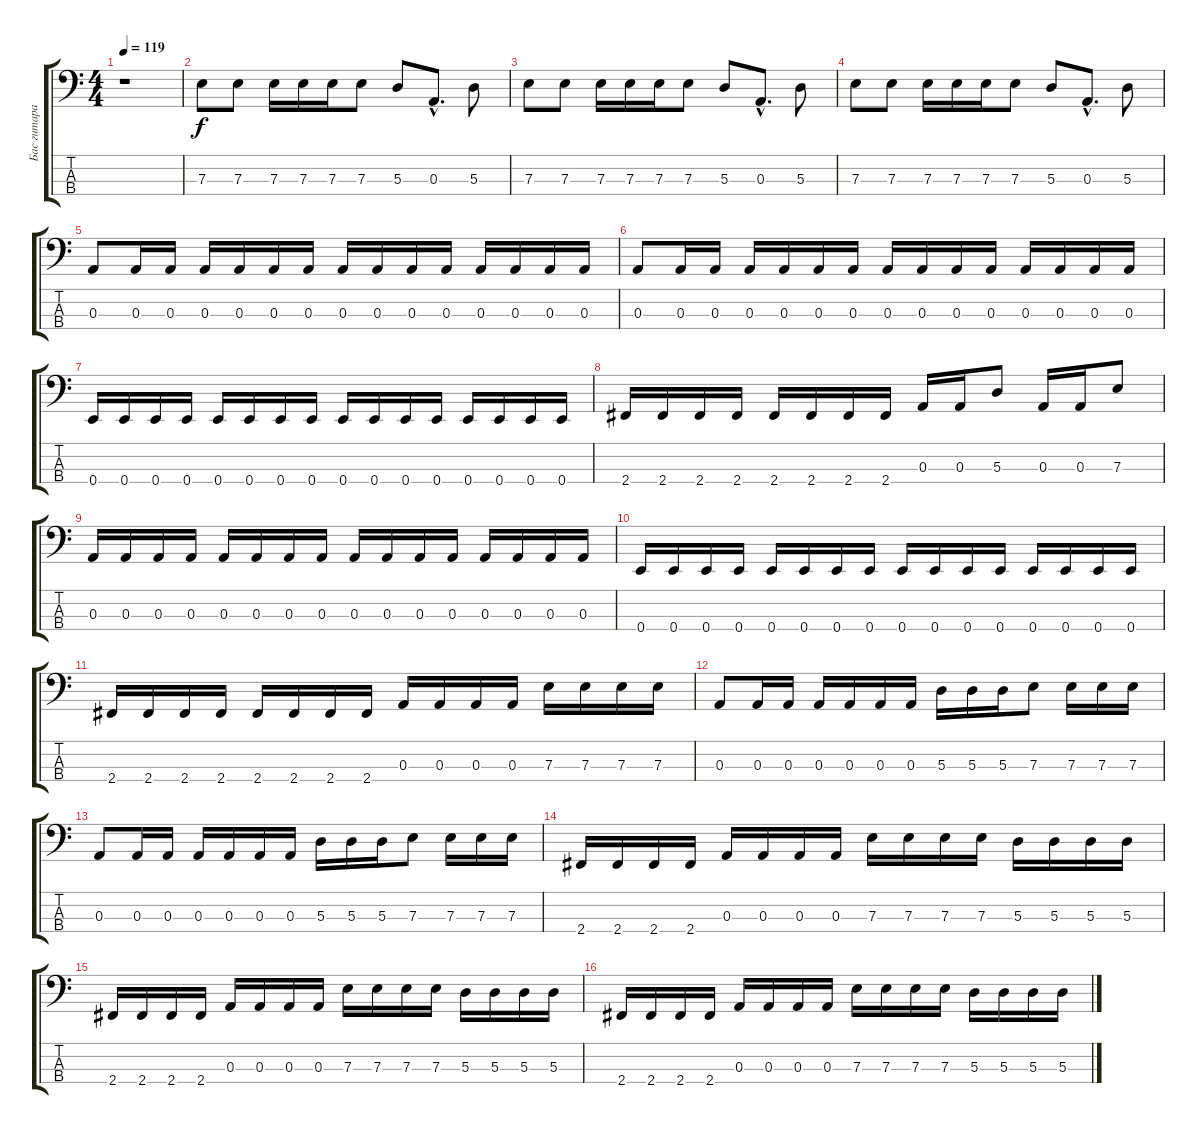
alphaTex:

\track ("Бас гитара" "Бас гитара") {instrument electricbasspick}
\staff {score tabs}
\tuning (G2 D2 A1 E1) {hide}
\ts (4 4)
\tempo 119
\clef f4
\ks c
r.1{dy f instrument electricbasspick} |
7.3.8 7.3.8 7.3.16 7.3.16 7.3.16 7.3.8 5.3.8 0.3{hac}.8{d} 5.3.8 |
7.3.8 7.3.8 7.3.16 7.3.16 7.3.16 7.3.8 5.3.8 0.3{hac}.8{d} 5.3.8 |
7.3.8 7.3.8 7.3.16 7.3.16 7.3.16 7.3.8 5.3.8 0.3{hac}.8{d} 5.3.8 |
0.3.8 0.3.16 0.3.16 0.3.16 0.3.16 0.3.16 0.3.16 0.3.16 0.3.16 0.3.16 0.3.16 0.3.16 0.3.16 0.3.16 0.3.16 |
0.3.8 0.3.16 0.3.16 0.3.16 0.3.16 0.3.16 0.3.16 0.3.16 0.3.16 0.3.16 0.3.16 0.3.16 0.3.16 0.3.16 0.3.16 |
0.4.16 0.4.16 0.4.16 0.4.16 0.4.16 0.4.16 0.4.16 0.4.16 0.4.16 0.4.16 0.4.16 0.4.16 0.4.16 0.4.16 0.4.16 0.4.16 |
2.4.16 2.4.16 2.4.16 2.4.16 2.4.16 2.4.16 2.4.16 2.4.16 0.3.16 0.3.16 5.3.8 0.3.16 0.3.16 7.3.8 |
0.3.16 0.3.16 0.3.16 0.3.16 0.3.16 0.3.16 0.3.16 0.3.16 0.3.16 0.3.16 0.3.16 0.3.16 0.3.16 0.3.16 0.3.16 0.3.16 |
0.4.16 0.4.16 0.4.16 0.4.16 0.4.16 0.4.16 0.4.16 0.4.16 0.4.16 0.4.16 0.4.16 0.4.16 0.4.16 0.4.16 0.4.16 0.4.16 |
2.4.16 2.4.16 2.4.16 2.4.16 2.4.16 2.4.16 2.4.16 2.4.16 0.3.16 0.3.16 0.3.16 0.3.16 7.3.16 7.3.16 7.3.16 7.3.16 |
0.3.8 0.3.16 0.3.16 0.3.16 0.3.16 0.3.16 0.3.16 5.3.16 5.3.16 5.3.16 7.3.8 7.3.16 7.3.16 7.3.16 |
0.3.8 0.3.16 0.3.16 0.3.16 0.3.16 0.3.16 0.3.16 5.3.16 5.3.16 5.3.16 7.3.8 7.3.16 7.3.16 7.3.16 |
2.4.16 2.4.16 2.4.16 2.4.16 0.3.16 0.3.16 0.3.16 0.3.16 7.3.16 7.3.16 7.3.16 7.3.16 5.3.16 5.3.16 5.3.16 5.3.16 |
2.4.16 2.4.16 2.4.16 2.4.16 0.3.16 0.3.16 0.3.16 0.3.16 7.3.16 7.3.16 7.3.16 7.3.16 5.3.16 5.3.16 5.3.16 5.3.16 |
2.4.16 2.4.16 2.4.16 2.4.16 0.3.16 0.3.16 0.3.16 0.3.16 7.3.16 7.3.16 7.3.16 7.3.16 5.3.16 5.3.16 5.3.16 5.3.16
